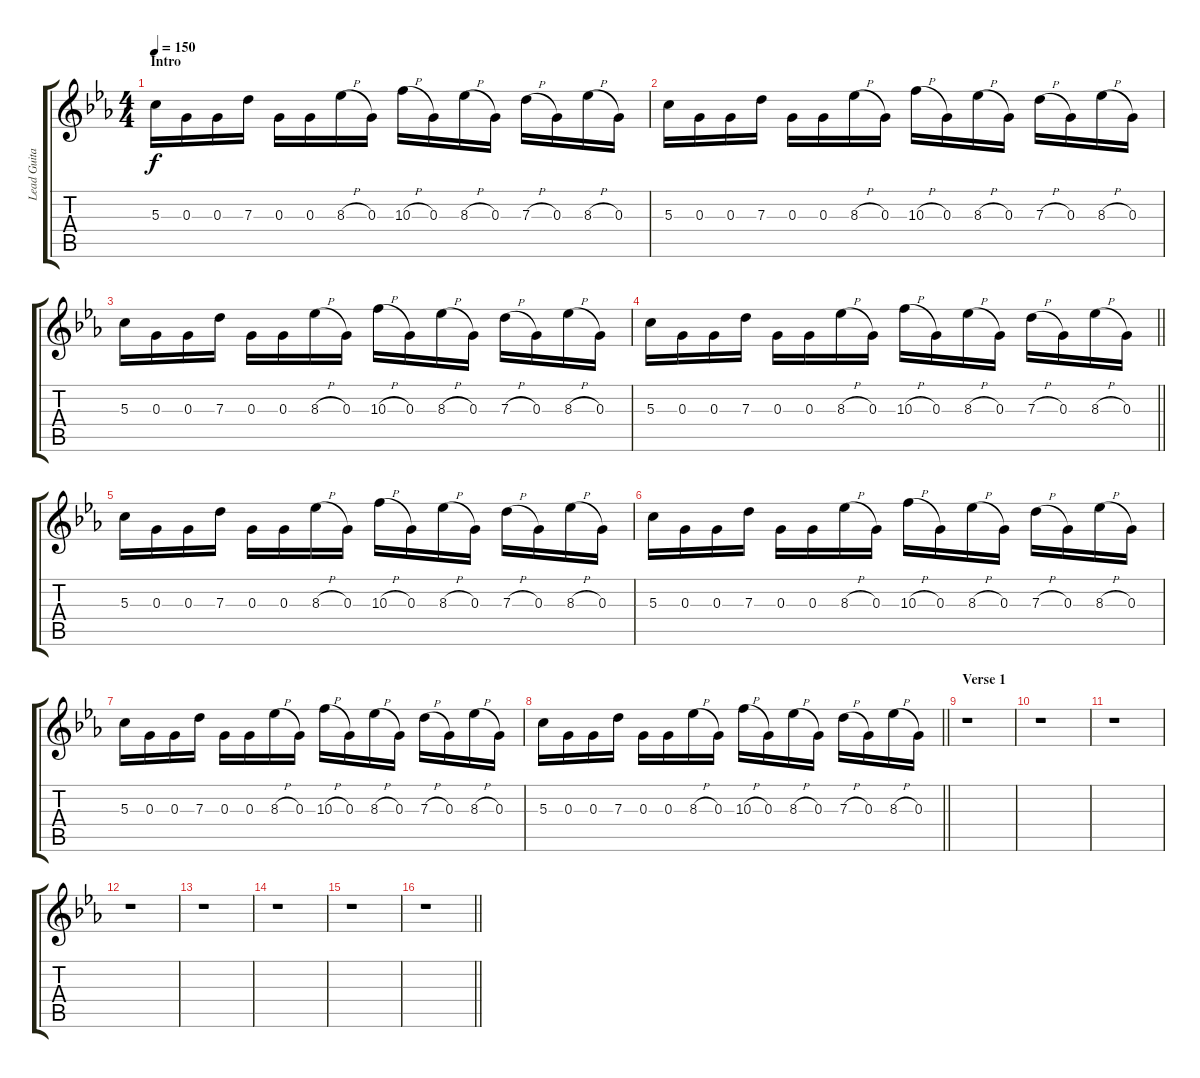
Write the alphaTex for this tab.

\track ("Lead Guitar: Mikael Bakajev" "Lead Guita") {instrument overdrivenguitar}
\staff {score tabs}
\tuning (E4 B3 G3 D3 A2 E2) {hide}
\ts (4 4)
\section ("" "Intro")
\tempo 150
\clef g2
\ks cminor
5.3.16{dy f instrument overdrivenguitar} 0.3.16 0.3.16 7.3.16 0.3.16 0.3.16 8.3{h}.16 0.3.16 10.3{h}.16 0.3.16 8.3{h}.16 0.3.16 7.3{h}.16 0.3.16 8.3{h}.16 0.3.16 |
5.3.16 0.3.16 0.3.16 7.3.16 0.3.16 0.3.16 8.3{h}.16 0.3.16 10.3{h}.16 0.3.16 8.3{h}.16 0.3.16 7.3{h}.16 0.3.16 8.3{h}.16 0.3.16 |
5.3.16 0.3.16 0.3.16 7.3.16 0.3.16 0.3.16 8.3{h}.16 0.3.16 10.3{h}.16 0.3.16 8.3{h}.16 0.3.16 7.3{h}.16 0.3.16 8.3{h}.16 0.3.16 |
\barLineRight lightlight
5.3.16 0.3.16 0.3.16 7.3.16 0.3.16 0.3.16 8.3{h}.16 0.3.16 10.3{h}.16 0.3.16 8.3{h}.16 0.3.16 7.3{h}.16 0.3.16 8.3{h}.16 0.3.16 |
5.3.16 0.3.16 0.3.16 7.3.16 0.3.16 0.3.16 8.3{h}.16 0.3.16 10.3{h}.16 0.3.16 8.3{h}.16 0.3.16 7.3{h}.16 0.3.16 8.3{h}.16 0.3.16 |
5.3.16 0.3.16 0.3.16 7.3.16 0.3.16 0.3.16 8.3{h}.16 0.3.16 10.3{h}.16 0.3.16 8.3{h}.16 0.3.16 7.3{h}.16 0.3.16 8.3{h}.16 0.3.16 |
5.3.16 0.3.16 0.3.16 7.3.16 0.3.16 0.3.16 8.3{h}.16 0.3.16 10.3{h}.16 0.3.16 8.3{h}.16 0.3.16 7.3{h}.16 0.3.16 8.3{h}.16 0.3.16 |
\barLineRight lightlight
5.3.16 0.3.16 0.3.16 7.3.16 0.3.16 0.3.16 8.3{h}.16 0.3.16 10.3{h}.16 0.3.16 8.3{h}.16 0.3.16 7.3{h}.16 0.3.16 8.3{h}.16 0.3.16 |
\section ("" "Verse 1")
r.1 |
r.1 |
r.1 |
r.1 |
r.1 |
r.1 |
r.1 |
\barLineRight lightlight
r.1
